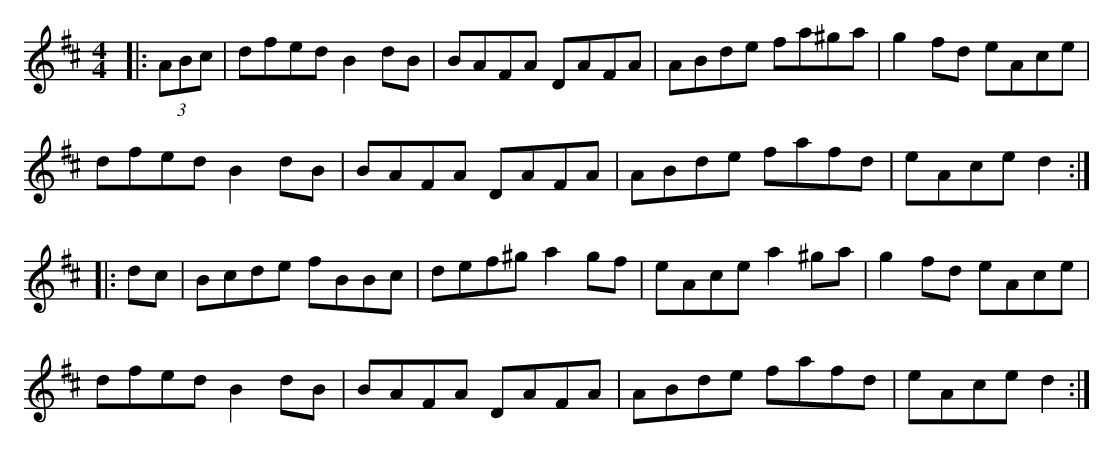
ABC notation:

X:1
M:4/4
K:D
|:(3ABc|dfed B2dB|BAFA DAFA|ABde fa^ga|g2fd eAce|
dfed B2dB|BAFA DAFA|ABde fafd|eAce d2:|
|:dc|Bcde fBBc|def^g a2gf|eAce a2^ga|g2fd eAce|
dfed B2dB|BAFA DAFA|ABde fafd|eAce d2:|
